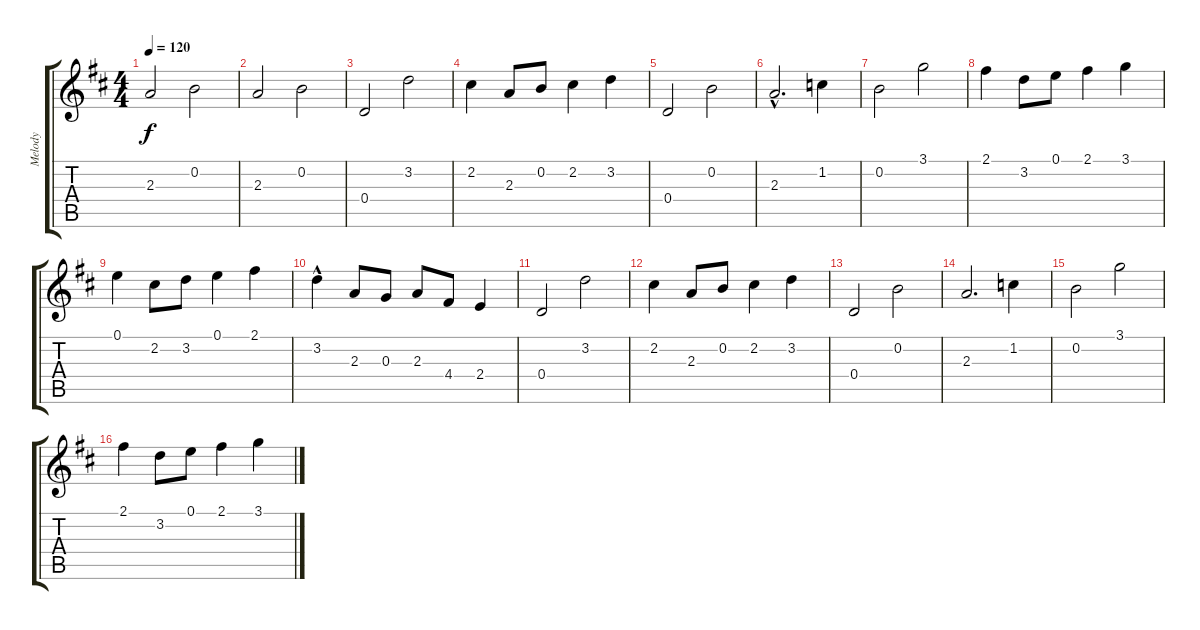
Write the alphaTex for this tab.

\track ("Melody" "Melody") {instrument acousticguitarnylon}
\staff {score tabs}
\tuning (E4 B3 G3 D3 A2 E2) {hide}
\ts (4 4)
\tempo 120
\clef g2
\ks d
2.3.2{dy f instrument acousticguitarnylon} 0.2.2 |
2.3.2 0.2.2 |
0.4.2 3.2.2 |
2.2.4 2.3.8 0.2.8 2.2.4 3.2.4 |
0.4.2 0.2.2 |
2.3{hac}.2{d} 1.2.4 |
0.2.2 3.1.2 |
2.1.4 3.2.8 0.1.8 2.1.4 3.1.4 |
0.1.4 2.2.8 3.2.8 0.1.4 2.1.4 |
3.2{hac}.4 2.3.8 0.3.8 2.3.8 4.4.8 2.4.4 |
0.4.2 3.2.2 |
2.2.4 2.3.8 0.2.8 2.2.4 3.2.4 |
0.4.2 0.2.2 |
2.3.2{d} 1.2.4 |
0.2.2 3.1.2 |
2.1.4 3.2.8 0.1.8 2.1.4 3.1.4
